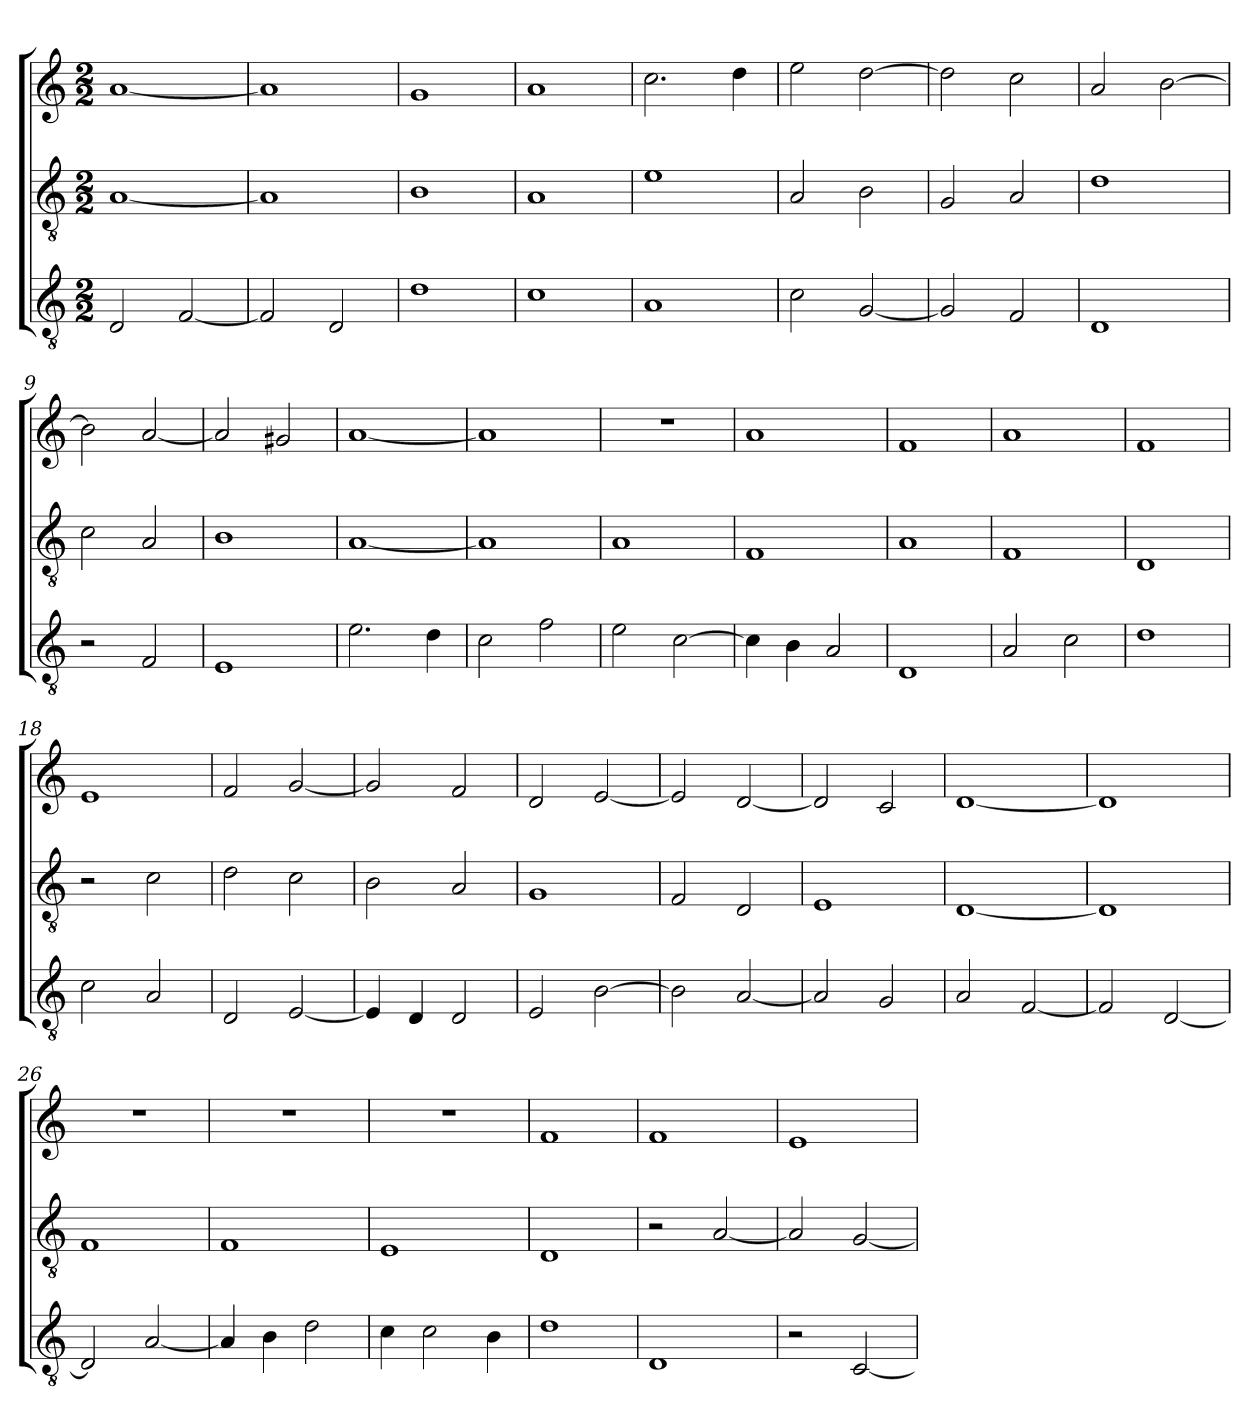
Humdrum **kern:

**kern	**kern	**kern
*part3	*part2	*part1
*staff3	*staff2	*staff1
*clefGv2	*clefGv2	*clefG2
*k[]	*k[]	*k[]
*C:	*C:	*C:
*M2/2	*M2/2	*M2/2
=1	=1	=1
2D/	[1A	[1a
[2F/	.	.
=2	=2	=2
2F/]	1A]	1a]
2D/	.	.
=3	=3	=3
1d	1B	1g
=4	=4	=4
1c	1A	1a
=5	=5	=5
1A	1e	2.cc\
.	.	4dd\
=6	=6	=6
2c\	2A/	2ee\
[2G/	2B\	[2dd\
=7	=7	=7
2G/]	2G/	2dd\]
2F/	2A/	2cc\
=8	=8	=8
1D	1d	2a/
.	.	[2b\
=9	=9	=9
2r	2c\	2b\]
2F/	2A/	[2a/
=10	=10	=10
1E	1B	2a/]
.	.	2g#X/
=11	=11	=11
2.e\	[1A	[1a
4d\	.	.
=12	=12	=12
2c\	1A]	1a]
2f\	.	.
=13	=13	=13
2e\	1A	1rdd
[2c\	.	.
=14	=14	=14
4c\]	1F	1a
4B\	.	.
2A/	.	.
=15	=15	=15
1D	1A	1f
=16	=16	=16
2A/	1F	1a
2c\	.	.
!!LO:LB:g=z
=17	=17	=17
1d	1D	1f
=18	=18	=18
2c\	2r	1e
2A/	2c\	.
=19	=19	=19
2D/	2d\	2f/
[2E/	2c\	[2g/
=20	=20	=20
4E/]	2B\	2g/]
4D/	.	.
2D/	2A/	2f/
=21	=21	=21
2E/	1G	2d/
[2B\	.	[2e/
=22	=22	=22
2B\]	2F/	2e/]
[2A/	2D/	[2d/
=23	=23	=23
2A/]	1E	2d/]
2G/	.	2c/
=24	=24	=24
2A/	[1D	[1d
[2F/	.	.
=25	=25	=25
2F/]	1D]	1d]
[2D/	.	.
=26	=26	=26
2D/]	1F	1rdd
[2A/	.	.
=27	=27	=27
4A/]	1F	1rdd
4B\	.	.
2d\	.	.
=28	=28	=28
4c\	1E	1rdd
2c\	.	.
4B\	.	.
=29	=29	=29
1d	1D	1f
=30	=30	=30
1D	2r	1f
.	[2A/	.
=31	=31	=31
2r	2A/]	1e
[2C/	[2G/	.
=	=	=
*-	*-	*-
